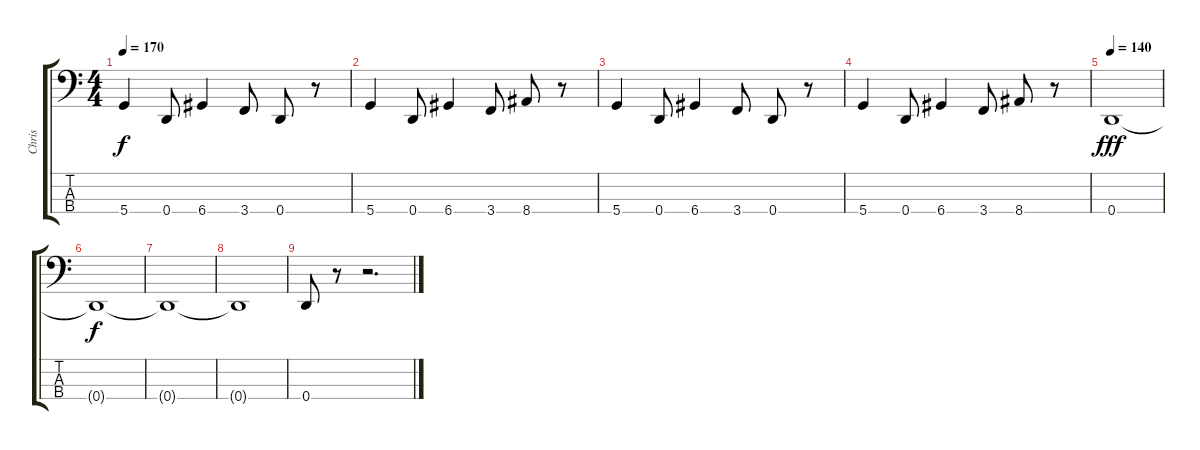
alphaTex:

\track ("Chris" "Chris") {instrument electricbasspick}
\staff {score tabs}
\tuning (G2 D2 A1 D1) {hide}
\ts (4 4)
\tempo 170
\clef f4
\ks c
5.4.4{dy f instrument electricbasspick} 0.4.8 6.4.4 3.4.8 0.4.8 r.8 |
5.4.4 0.4.8 6.4.4 3.4.8 8.4.8 r.8 |
5.4.4 0.4.8 6.4.4 3.4.8 0.4.8 r.8 |
5.4.4 0.4.8 6.4.4 3.4.8 8.4.8 r.8 |
\tempo 140
0.4.1{dy fff volume 11} |
0.4{t}.1{dy f} |
0.4{t}.1{volume 6} |
0.4{t}.1 |
0.4.8{volume 16} r.8 r.2{d}
